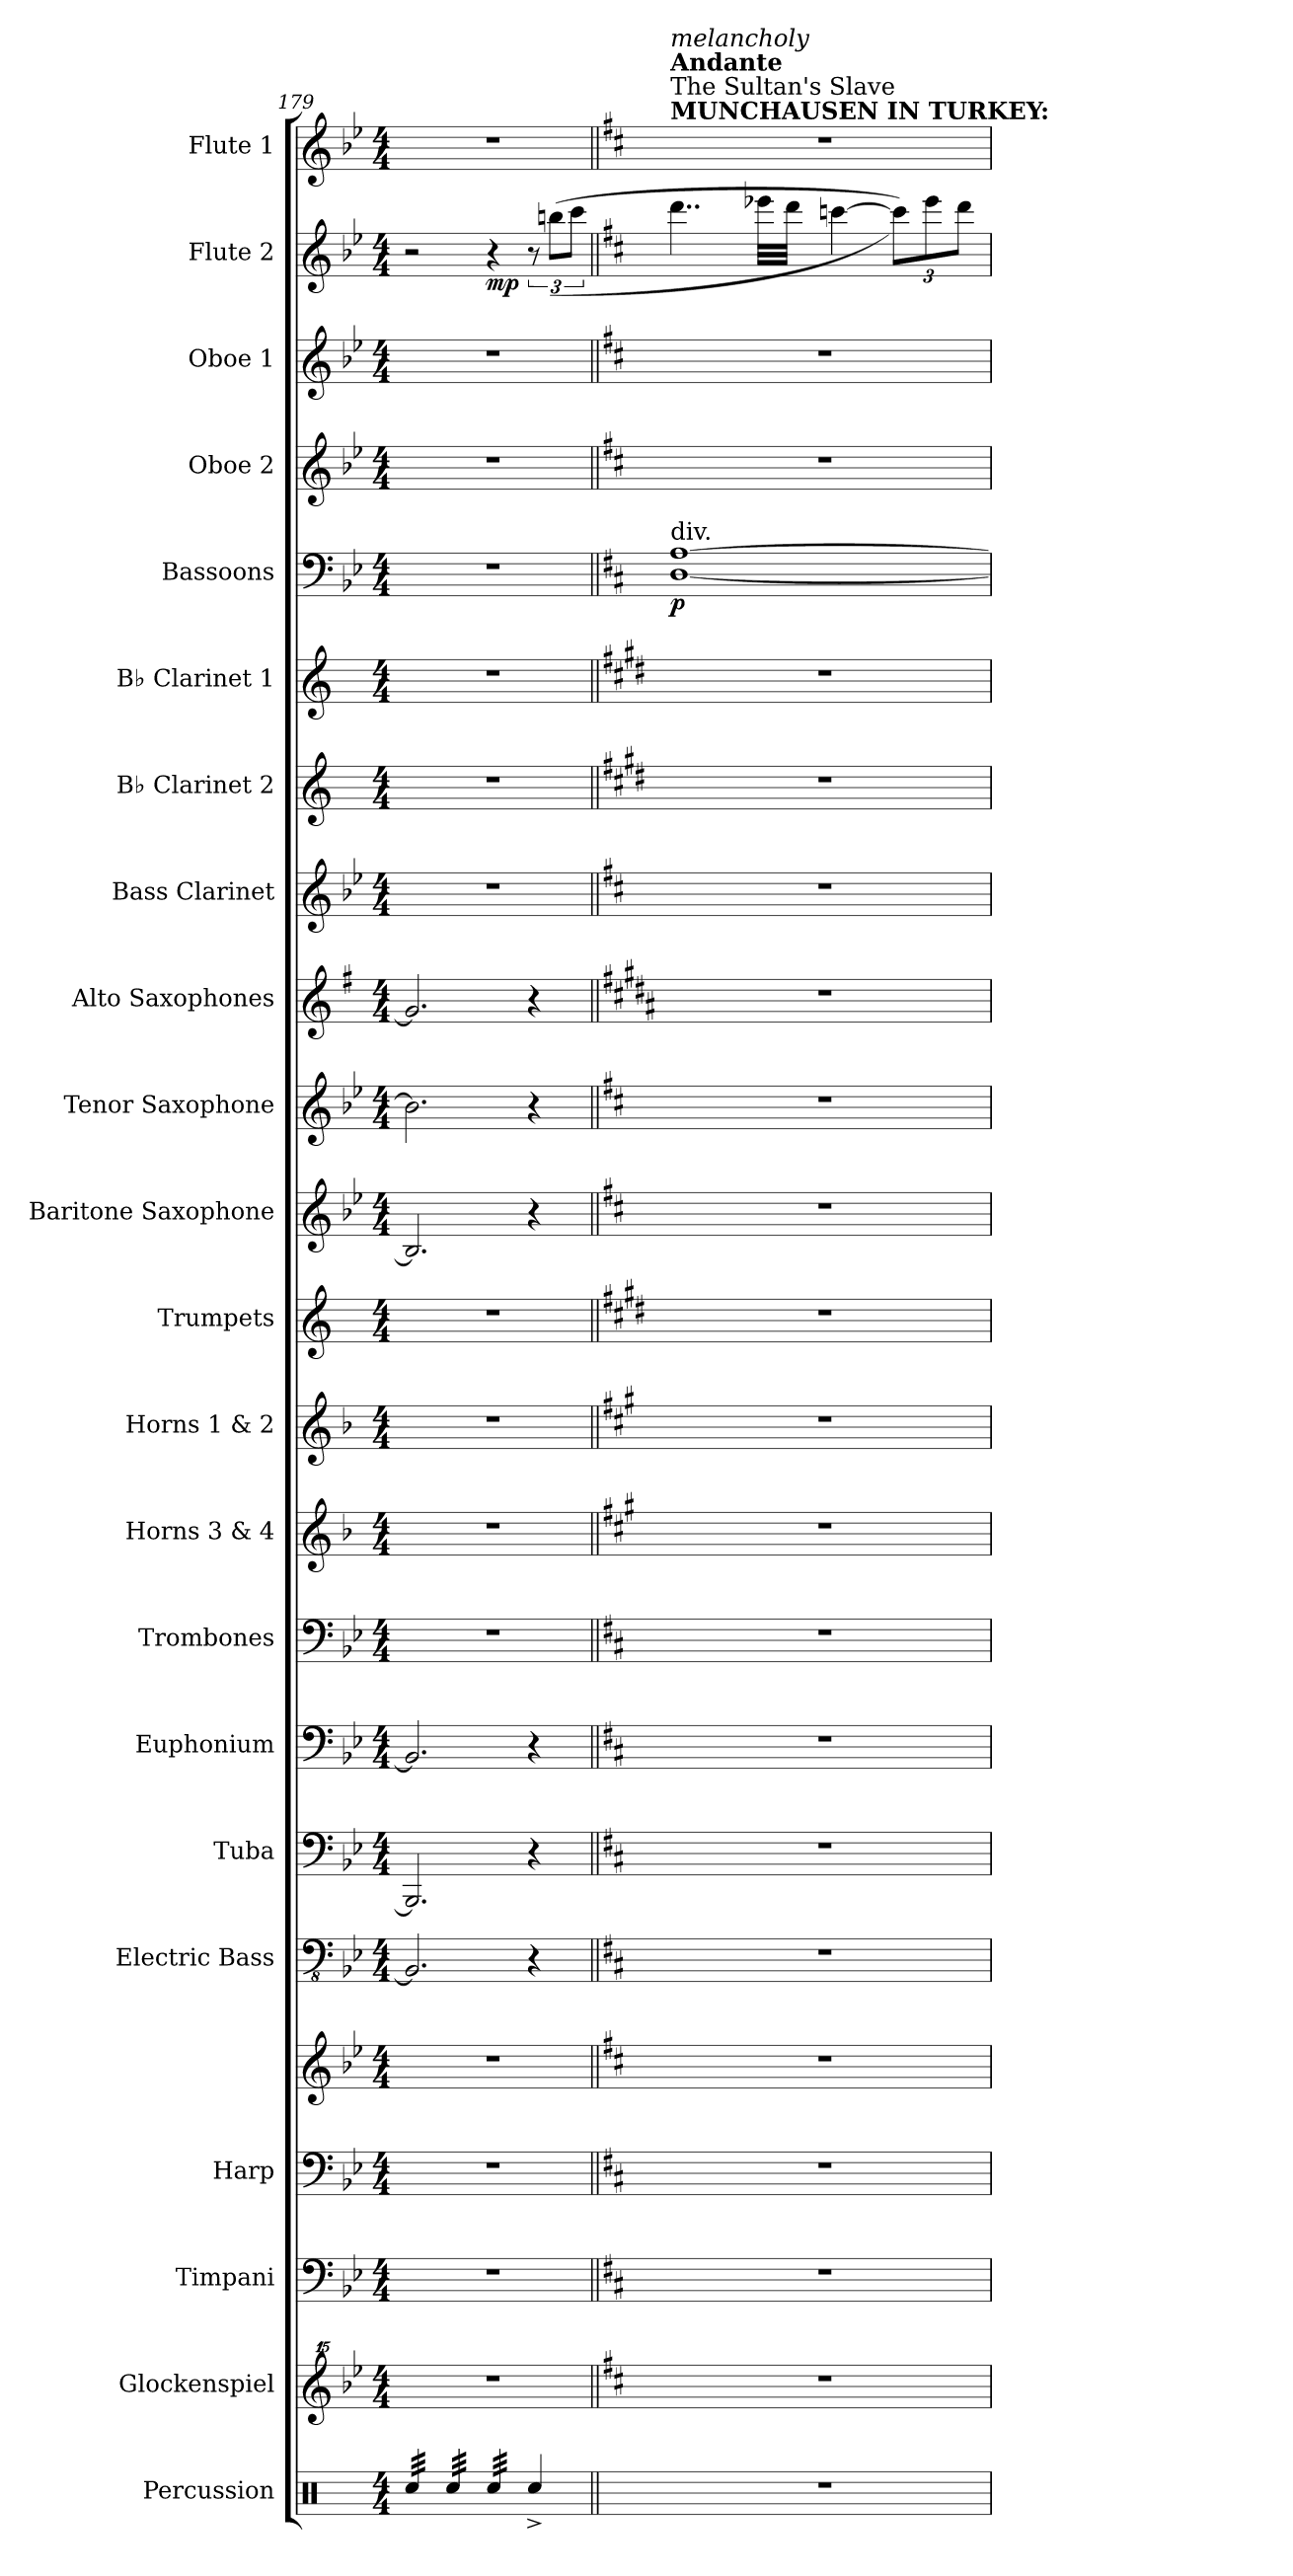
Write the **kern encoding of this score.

**kern	**kern	**kern	**kern	**kern	**kern	**kern	**kern	**kern	**kern	**kern	**kern	**kern	**kern	**kern	**kern	**kern	**kern	**kern	**dynam	**kern	**kern	**kern	**dynam	**kern
*part22	*part21	*part20	*part19	*part19	*part18	*part17	*part16	*part15	*part14	*part13	*part12	*part11	*part10	*part9	*part8	*part7	*part6	*part5	*part5	*part4	*part3	*part2	*part2	*part1
*staff23	*staff22	*staff21	*staff20	*staff19	*staff18	*staff17	*staff16	*staff15	*staff14	*staff13	*staff12	*staff11	*staff10	*staff9	*staff8	*staff7	*staff6	*staff5	*staff5	*staff4	*staff3	*staff2	*staff2	*staff1
*I"Percussion	*I"Glockenspiel	*I"Timpani	*I"Harp	*	*I"Electric Bass	*I"Tuba	*I"Euphonium	*I"Trombones	*I"Horns 3 &amp; 4	*I"Horns 1 &amp; 2	*I"Trumpets	*I"Baritone Saxophone	*I"Tenor Saxophone	*I"Alto Saxophones	*I"Bass Clarinet	*I"B♭ Clarinet 2	*I"B♭ Clarinet 1	*I"Bassoons	*	*I"Oboe 2	*I"Oboe 1	*I"Flute 2	*	*I"Flute 1
*I'Perc.	*I'Glk.	*I'Timp.	*I'Hrp.	*	*I'El. B.	*I'Tba.	*I'Euph.	*I'Tbns.	*I'Hns. 3/4	*I'Hns. 1/2	*I'Tpts.	*I'Bar. Sax.	*I'T. Sax.	*I'A. Saxes.	*I'B. Cl.	*I'B♭ Cl. 2	*I'B♭ Cl. 1	*I'Bsns.	*	*I'Ob. 2	*I'Ob. 1	*I'Fl. 2	*	*I'Fl. 1
*clefX	*clefG^^2	*clefF4	*clefF4	*clefG2	*clefFv4	*clefF4	*clefF4	*clefF4	*clefG2	*clefG2	*clefG2	*clefG2	*clefG2	*clefG2	*clefG2	*clefG2	*clefG2	*clefF4	*	*clefG2	*clefG2	*clefG2	*	*clefG2
*	*	*	*	*	*	*	*	*	*ITrd4c7	*ITrd4c7	*ITrd1c2	*ITrd12c21	*ITrd8c14	*ITrd5c9	*ITrd8c14	*ITrd1c2	*ITrd1c2	*	*	*	*	*	*	*
*k[]	*k[b-e-]	*k[b-e-]	*k[b-e-]	*k[b-e-]	*k[b-e-]	*k[b-e-]	*k[b-e-]	*k[b-e-]	*k[b-e-]	*k[b-e-]	*k[b-e-]	*k[b-e-]	*k[b-e-]	*k[b-e-]	*k[b-e-]	*k[b-e-]	*k[b-e-]	*k[b-e-]	*	*k[b-e-]	*k[b-e-]	*k[b-e-]	*	*k[b-e-]
*M4/4	*M4/4	*M4/4	*M4/4	*M4/4	*M4/4	*M4/4	*M4/4	*M4/4	*M4/4	*M4/4	*M4/4	*M4/4	*M4/4	*M4/4	*M4/4	*M4/4	*M4/4	*M4/4	*	*M4/4	*M4/4	*M4/4	*	*M4/4
=179	=179	=179	=179	=179	=179	=179	=179	=179	=179	=179	=179	=179	=179	=179	=179	=179	=179	=179	=179	=179	=179	=179	=179	=179
*tremolo	*	*	*	*	*	*	*	*	*	*	*	*	*	*	*	*	*	*	*	*	*	*	*	*
32Rcc/LLL	1r	1r	1r	1r	2.BBB-/]	2.BBB-/]	2.BB-/]	1r	1r	1r	1r	2.BB-/]	2.B-\]	2.B-/]	1r	1r	1r	1r	.	1r	1r	2r	.	1r
32Rcc/	.	.	.	.	.	.	.	.	.	.	.	.	.	.	.	.	.	.	.	.	.	.	.	.
32Rcc/	.	.	.	.	.	.	.	.	.	.	.	.	.	.	.	.	.	.	.	.	.	.	.	.
32Rcc/	.	.	.	.	.	.	.	.	.	.	.	.	.	.	.	.	.	.	.	.	.	.	.	.
32Rcc/	.	.	.	.	.	.	.	.	.	.	.	.	.	.	.	.	.	.	.	.	.	.	.	.
32Rcc/	.	.	.	.	.	.	.	.	.	.	.	.	.	.	.	.	.	.	.	.	.	.	.	.
32Rcc/	.	.	.	.	.	.	.	.	.	.	.	.	.	.	.	.	.	.	.	.	.	.	.	.
32Rcc/JJJ	.	.	.	.	.	.	.	.	.	.	.	.	.	.	.	.	.	.	.	.	.	.	.	.
32Rcc/LLL	.	.	.	.	.	.	.	.	.	.	.	.	.	.	.	.	.	.	.	.	.	.	.	.
32Rcc/	.	.	.	.	.	.	.	.	.	.	.	.	.	.	.	.	.	.	.	.	.	.	.	.
32Rcc/	.	.	.	.	.	.	.	.	.	.	.	.	.	.	.	.	.	.	.	.	.	.	.	.
32Rcc/	.	.	.	.	.	.	.	.	.	.	.	.	.	.	.	.	.	.	.	.	.	.	.	.
32Rcc/	.	.	.	.	.	.	.	.	.	.	.	.	.	.	.	.	.	.	.	.	.	.	.	.
32Rcc/	.	.	.	.	.	.	.	.	.	.	.	.	.	.	.	.	.	.	.	.	.	.	.	.
32Rcc/	.	.	.	.	.	.	.	.	.	.	.	.	.	.	.	.	.	.	.	.	.	.	.	.
32Rcc/JJJ	.	.	.	.	.	.	.	.	.	.	.	.	.	.	.	.	.	.	.	.	.	.	.	.
!	!	!	!	!	!	!	!	!	!	!	!	!	!	!	!	!	!	!	!	!	!	!	!LO:DY:b	!
32Rcc/LLL	.	.	.	.	.	.	.	.	.	.	.	.	.	.	.	.	.	.	.	.	.	4r	mp	.
32Rcc/	.	.	.	.	.	.	.	.	.	.	.	.	.	.	.	.	.	.	.	.	.	.	.	.
32Rcc/	.	.	.	.	.	.	.	.	.	.	.	.	.	.	.	.	.	.	.	.	.	.	.	.
32Rcc/	.	.	.	.	.	.	.	.	.	.	.	.	.	.	.	.	.	.	.	.	.	.	.	.
32Rcc/	.	.	.	.	.	.	.	.	.	.	.	.	.	.	.	.	.	.	.	.	.	.	.	.
32Rcc/	.	.	.	.	.	.	.	.	.	.	.	.	.	.	.	.	.	.	.	.	.	.	.	.
32Rcc/	.	.	.	.	.	.	.	.	.	.	.	.	.	.	.	.	.	.	.	.	.	.	.	.
32Rcc/JJJ	.	.	.	.	.	.	.	.	.	.	.	.	.	.	.	.	.	.	.	.	.	.	.	.
*Xtremolo	*	*	*	*	*	*	*	*	*	*	*	*	*	*	*	*	*	*	*	*	*	*	*	*
4Rcc^/	.	.	.	.	4r	4r	4r	.	.	.	.	4r	4r	4r	.	.	.	.	.	.	.	12r	.	.
.	.	.	.	.	.	.	.	.	.	.	.	.	.	.	.	.	.	.	.	.	.	((12bbn\L	.	.
.	.	.	.	.	.	.	.	.	.	.	.	.	.	.	.	.	.	.	.	.	.	12ccc\J	.	.
=180||	=180||	=180||	=180||	=180||	=180||	=180||	=180||	=180||	=180||	=180||	=180||	=180||	=180||	=180||	=180||	=180||	=180||	=180||	=180||	=180||	=180||	=180||	=180||	=180||
!!LO:REH:place=s1:a:B:fs=14:t=G
*	*k[f#c#]	*k[f#c#]	*k[f#c#]	*k[f#c#]	*k[f#c#]	*k[f#c#]	*k[f#c#]	*k[f#c#]	*k[f#c#]	*k[f#c#]	*k[f#c#]	*k[f#c#]	*k[f#c#]	*k[f#c#]	*k[f#c#]	*k[f#c#]	*k[f#c#]	*k[f#c#]	*	*k[f#c#]	*k[f#c#]	*k[f#c#]	*	*k[f#c#]
*	*	*	*	*	*	*	*	*	*	*	*	*	*	*	*	*	*	*	*	*	*	*	*	*MM90
!	!	!	!	!	!	!	!	!	!	!	!	!	!	!	!	!	!	!	!	!	!	!	!	!LO:TX:a:B:t=MUNCHAUSEN IN TURKEY&colon;
!	!	!	!	!	!	!	!	!	!	!	!	!	!	!	!	!	!	!	!	!	!	!	!	!LO:TX:a:t=The Sultan's Slave
!	!	!	!	!	!	!	!	!	!	!	!	!	!	!	!	!	!	!	!	!	!	!	!	!LO:TX:a:B:t=Andante
!	!	!	!	!	!	!	!	!	!	!	!	!	!	!	!	!	!	!	!	!	!	!	!	!LO:TX:a:i:t=melancholy
!	!	!	!	!	!	!	!	!	!	!	!	!	!	!	!	!	!	!LO:TX:a:t=div.	!	!	!	!	!	!
!	!	!	!	!	!	!	!	!	!	!	!	!	!	!	!	!	!	!	!LO:DY:b	!	!	!	!	!
1r	1r	1r	1r	1r	1r	1r	1r	1r	1r	1r	1r	1r	1r	1r	1r	1r	1r	[1D [1A	p	1r	1r	4..ddd\	.	1r
.	.	.	.	.	.	.	.	.	.	.	.	.	.	.	.	.	.	.	.	.	.	32eee-X\LLL	.	.
.	.	.	.	.	.	.	.	.	.	.	.	.	.	.	.	.	.	.	.	.	.	32ddd\JJJ	.	.
.	.	.	.	.	.	.	.	.	.	.	.	.	.	.	.	.	.	.	.	.	.	[4cccn\	.	.
*	*	*	*	*	*	*	*	*	*	*	*	*	*	*	*	*	*	*	*	*	*	*Xbrackettup	*	*
.	.	.	.	.	.	.	.	.	.	.	.	.	.	.	.	.	.	.	.	.	.	12ccc\L]))	.	.
.	.	.	.	.	.	.	.	.	.	.	.	.	.	.	.	.	.	.	.	.	.	12eee-\	.	.
.	.	.	.	.	.	.	.	.	.	.	.	.	.	.	.	.	.	.	.	.	.	12ddd\J	.	.
=	=	=	=	=	=	=	=	=	=	=	=	=	=	=	=	=	=	=	=	=	=	=	=	=
*-	*-	*-	*-	*-	*-	*-	*-	*-	*-	*-	*-	*-	*-	*-	*-	*-	*-	*-	*-	*-	*-	*-	*-	*-
